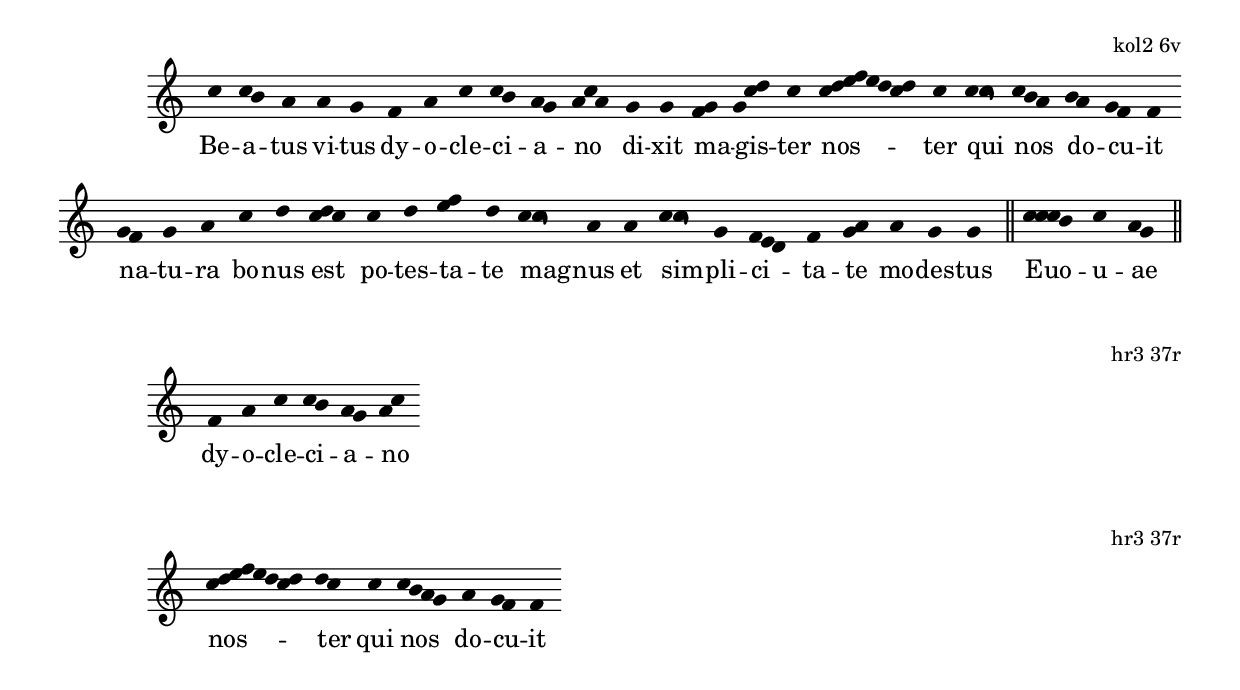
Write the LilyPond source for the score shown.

\version "2.19.32"

\include "../lib/synopsis.ily"

\score {
  \transpose c c' {
    \plainchant
    c' \melisma { c' b } a \bar "" a g \bar ""
    f a c' \melisma { c' b } \melisma { a g } \melisma { a c' a } \bar "" g g \bar ""
    \melisma { f g } \melisma { g c' d' } c' \bar "" \melisma { c' d' e' f' e' d' c' d' } c' \bar "" \melisma { c' \strophicus c' } \bar "" \melisma { c' b a } \bar "" \melisma { b a } \melisma { g f } f \bar ""
    \melisma { g f } g a \bar "" c' d' \bar "" \melisma { c' d' c' } \bar ""
    c' d' \melisma { e' f' } d' \bar "" \melisma { c' \strophicus c' } a \bar ""
    a \bar "" \melisma { c' \strophicus c' } g \melisma { f e d } f \melisma { g a } \bar "" a g g \bar "||"

    \melisma { c' c' c' b } c' \melisma { a g } \bar "||"
  }
  \addlyrics {
    Be -- a -- tus vi -- tus
    dy -- o -- cle -- ci -- a -- no di -- xit
    ma -- gis -- ter nos -- ter qui nos do -- cu -- it
    na -- tu -- ra bo -- nus est
    po -- tes -- ta -- te mag -- nus
    et sim -- pli -- ci -- ta -- te mo -- des -- tus

    Euo -- u -- ae
  }
  \header {
    fontes = "kol2 6v"
  }
}

\score {
  \transpose c c' {
    \plainchant
    f a c' \melisma { c' b } \melisma { a g } \melisma { a c' }
  }
  \addlyrics {
    dy -- o -- cle -- ci -- a -- no
  }
  \header {
    fontes = "hr3 37r"
  }
}

\score {
  \transpose c c' {
    \plainchant
    \melisma { c' d' e' f' e' d' c' d' } \melisma { d' c' } c' \melisma { c' b a g } a \melisma { g f } f
  }
  \addlyrics {
    nos -- ter qui nos do -- cu -- it
  }
  \header {
    fontes = "hr3 37r"
  }
}
